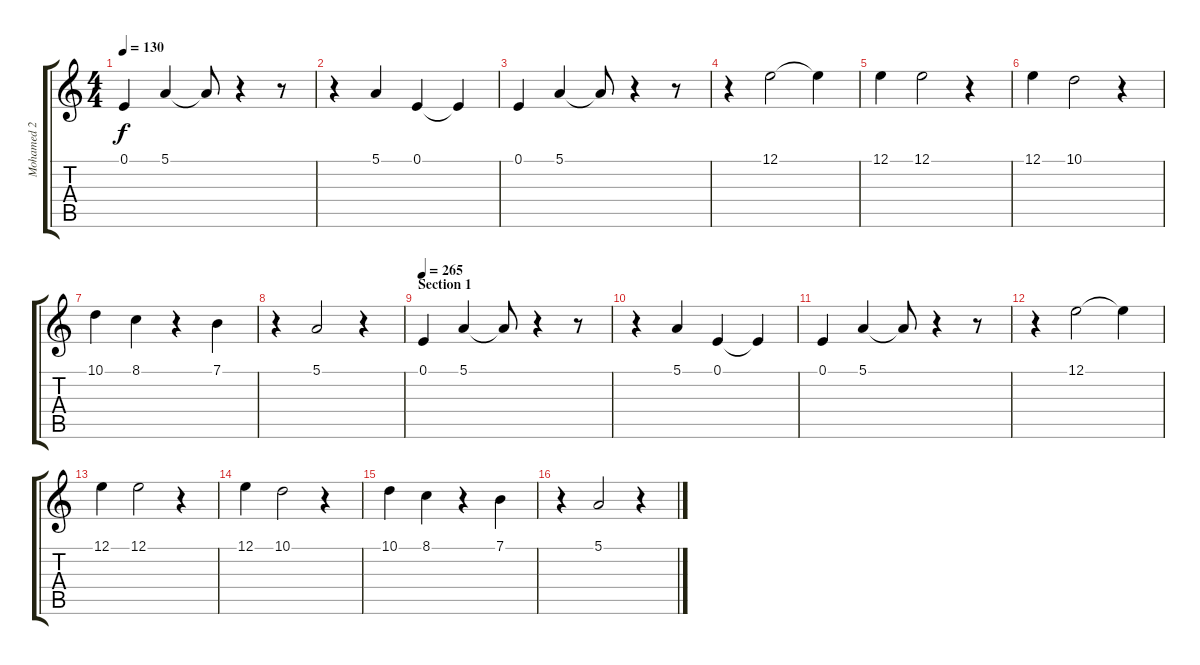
\track ("Mohamed 2" "Mohamed 2") {instrument viola}
\staff {score tabs}
\tuning (E4 B3 G3 D3 A2 E2) {hide}
\ts (4 4)
\tempo 130
\clef g2
\ks c
0.1.4{dy f} 5.1.4 5.1{t}.8 r.4 r.8 |
r.4 5.1.4 0.1.4 0.1{t}.4 |
0.1.4 5.1.4 5.1{t}.8 r.4 r.8 |
r.4 12.1.2 12.1{t}.4 |
12.1.4 12.1.2 r.4 |
12.1.4 10.1.2 r.4 |
10.1.4 8.1.4 r.4 7.1.4 |
r.4 5.1.2 r.4 |
\section ("" "Section 1")
\tempo 265
0.1.4 5.1.4 5.1{t}.8 r.4 r.8 |
r.4 5.1.4 0.1.4 0.1{t}.4 |
0.1.4 5.1.4 5.1{t}.8 r.4 r.8 |
r.4 12.1.2 12.1{t}.4 |
12.1.4 12.1.2 r.4 |
12.1.4 10.1.2 r.4 |
10.1.4 8.1.4 r.4 7.1.4 |
r.4 5.1.2 r.4
